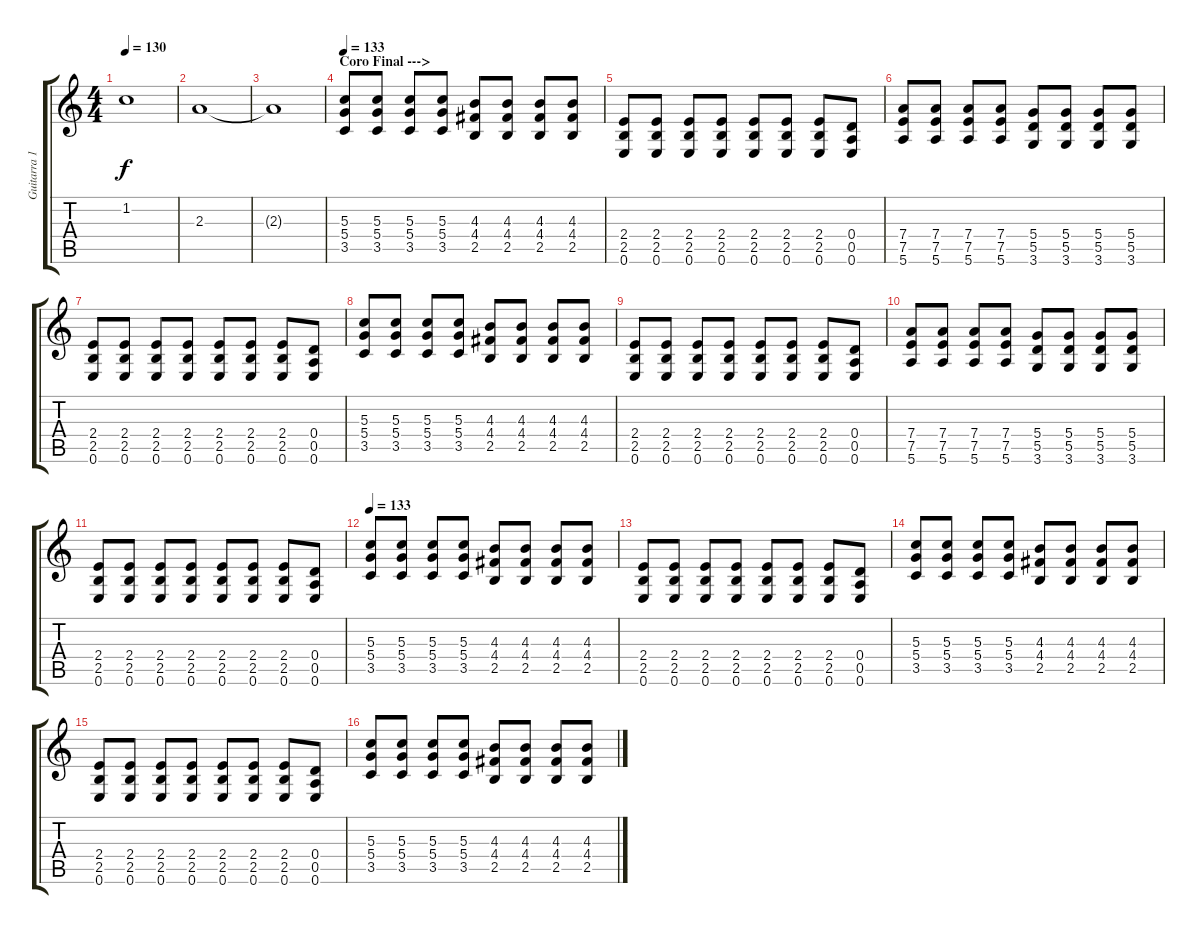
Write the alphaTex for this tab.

\track ("Guitarra 1" "Guitarra 1") {instrument overdrivenguitar}
\staff {score tabs}
\tuning (E4 B3 G3 D3 A2 E2) {hide}
\ts (4 4)
\tempo 130
\clef g2
\ks c
1.2{t}.1{dy f} |
2.3.1 |
2.3{t}.1{volume 11} |
\section ("" "Coro Final --->")
\tempo 133
(5.3 5.4 3.5).8{volume 16 instrument overdrivenguitar} (5.3 5.4 3.5).8 (5.3 5.4 3.5).8 (5.3 5.4 3.5).8 (4.3 4.4 2.5).8 (4.3 4.4 2.5).8 (4.3 4.4 2.5).8 (4.3 4.4 2.5).8 |
(2.4 2.5 0.6).8 (2.4 2.5 0.6).8 (2.4 2.5 0.6).8 (2.4 2.5 0.6).8 (2.4 2.5 0.6).8 (2.4 2.5 0.6).8 (2.4 2.5 0.6).8 (0.4 0.5 0.6).8 |
(7.4 7.5 5.6).8 (7.4 7.5 5.6).8 (7.4 7.5 5.6).8 (7.4 7.5 5.6).8 (5.4 5.5 3.6).8 (5.4 5.5 3.6).8 (5.4 5.5 3.6).8 (5.4 5.5 3.6).8 |
(2.4 2.5 0.6).8 (2.4 2.5 0.6).8 (2.4 2.5 0.6).8 (2.4 2.5 0.6).8 (2.4 2.5 0.6).8 (2.4 2.5 0.6).8 (2.4 2.5 0.6).8 (0.4 0.5 0.6).8 |
(5.3 5.4 3.5).8 (5.3 5.4 3.5).8 (5.3 5.4 3.5).8 (5.3 5.4 3.5).8 (4.3 4.4 2.5).8 (4.3 4.4 2.5).8 (4.3 4.4 2.5).8 (4.3 4.4 2.5).8 |
(2.4 2.5 0.6).8 (2.4 2.5 0.6).8 (2.4 2.5 0.6).8 (2.4 2.5 0.6).8 (2.4 2.5 0.6).8 (2.4 2.5 0.6).8 (2.4 2.5 0.6).8 (0.4 0.5 0.6).8 |
(7.4 7.5 5.6).8 (7.4 7.5 5.6).8 (7.4 7.5 5.6).8 (7.4 7.5 5.6).8 (5.4 5.5 3.6).8 (5.4 5.5 3.6).8 (5.4 5.5 3.6).8 (5.4 5.5 3.6).8 |
(2.4 2.5 0.6).8 (2.4 2.5 0.6).8 (2.4 2.5 0.6).8 (2.4 2.5 0.6).8 (2.4 2.5 0.6).8 (2.4 2.5 0.6).8 (2.4 2.5 0.6).8 (0.4 0.5 0.6).8 |
\tempo 133
(5.3 5.4 3.5).8{volume 16 instrument overdrivenguitar} (5.3 5.4 3.5).8 (5.3 5.4 3.5).8 (5.3 5.4 3.5).8 (4.3 4.4 2.5).8 (4.3 4.4 2.5).8 (4.3 4.4 2.5).8 (4.3 4.4 2.5).8 |
(2.4 2.5 0.6).8 (2.4 2.5 0.6).8 (2.4 2.5 0.6).8 (2.4 2.5 0.6).8 (2.4 2.5 0.6).8 (2.4 2.5 0.6).8 (2.4 2.5 0.6).8 (0.4 0.5 0.6).8 |
(5.3 5.4 3.5).8 (5.3 5.4 3.5).8 (5.3 5.4 3.5).8 (5.3 5.4 3.5).8 (4.3 4.4 2.5).8 (4.3 4.4 2.5).8 (4.3 4.4 2.5).8 (4.3 4.4 2.5).8 |
(2.4 2.5 0.6).8 (2.4 2.5 0.6).8 (2.4 2.5 0.6).8 (2.4 2.5 0.6).8 (2.4 2.5 0.6).8 (2.4 2.5 0.6).8 (2.4 2.5 0.6).8 (0.4 0.5 0.6).8 |
(5.3 5.4 3.5).8 (5.3 5.4 3.5).8 (5.3 5.4 3.5).8 (5.3 5.4 3.5).8 (4.3 4.4 2.5).8 (4.3 4.4 2.5).8 (4.3 4.4 2.5).8 (4.3 4.4 2.5).8
